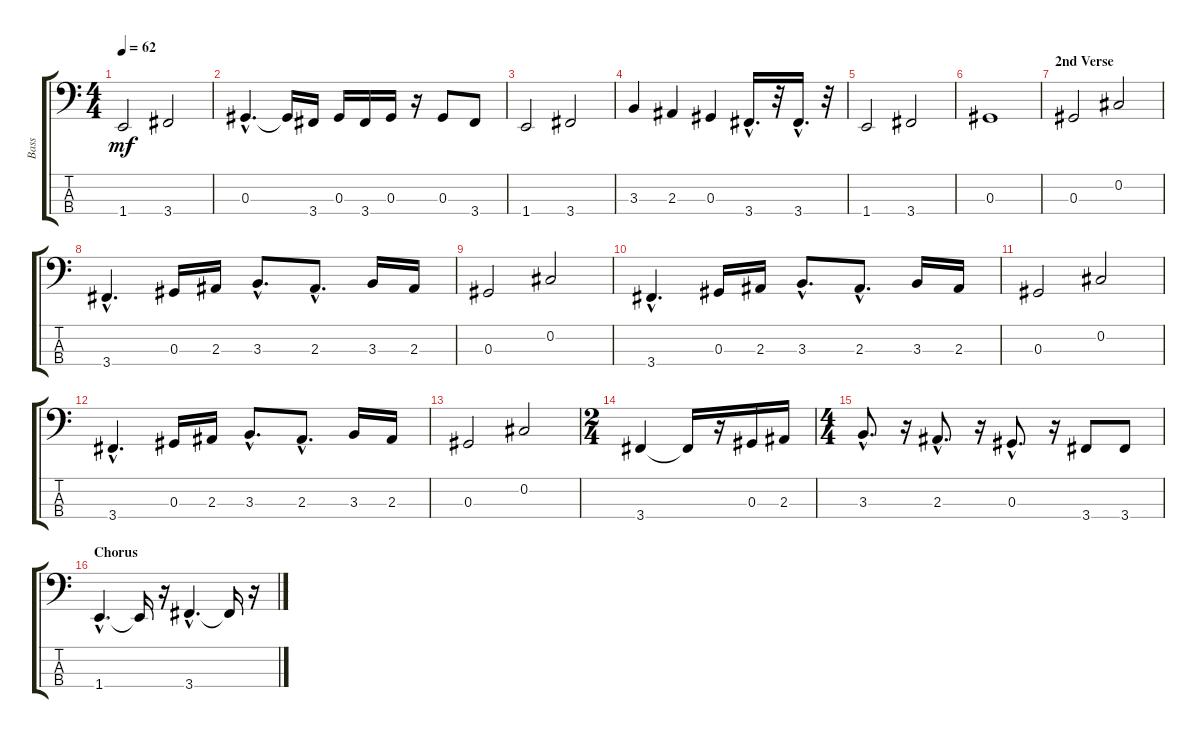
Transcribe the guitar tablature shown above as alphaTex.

\track ("Bass" "Bass") {instrument electricbasspick}
\staff {score tabs}
\tuning (Gb2 Db2 Ab1 Eb1) {hide}
\ts (4 4)
\tempo 62
\clef f4
\ks c
1.4.2{dy mf} 3.4.2 |
0.3{hac}.4{d} 0.3{t}.16 3.4.16 0.3.16 3.4.16 0.3.16 r.16 0.3.8 3.4.8 |
1.4.2 3.4.2 |
3.3.4 2.3.4 0.3.4 3.4{hac}.16{d} r.32 3.4{hac}.16{d} r.32 |
1.4.2 3.4.2 |
0.3.1 |
\section ("" "2nd Verse")
0.3.2 0.2.2 |
3.4{hac}.4{d} 0.3.16 2.3.16 3.3{hac}.8{d} 2.3{hac}.8{d} 3.3.16 2.3.16 |
0.3.2 0.2.2 |
3.4{hac}.4{d} 0.3.16 2.3.16 3.3{hac}.8{d} 2.3{hac}.8{d} 3.3.16 2.3.16 |
0.3.2 0.2.2 |
3.4{hac}.4{d} 0.3.16 2.3.16 3.3{hac}.8{d} 2.3{hac}.8{d} 3.3.16 2.3.16 |
0.3.2 0.2.2 |
\ts (2 4)
3.4.4 3.4{t}.16 r.16 0.3.16 2.3.16 |
\ts (4 4)
3.3{hac}.8{d} r.16 2.3{hac}.8{d} r.16 0.3{hac}.8{d} r.16 3.4.8 3.4.8 |
\section ("" "Chorus")
1.4{hac}.4{d} 1.4{t}.16 r.16 3.4{hac}.4{d} 3.4{t}.16 r.16
